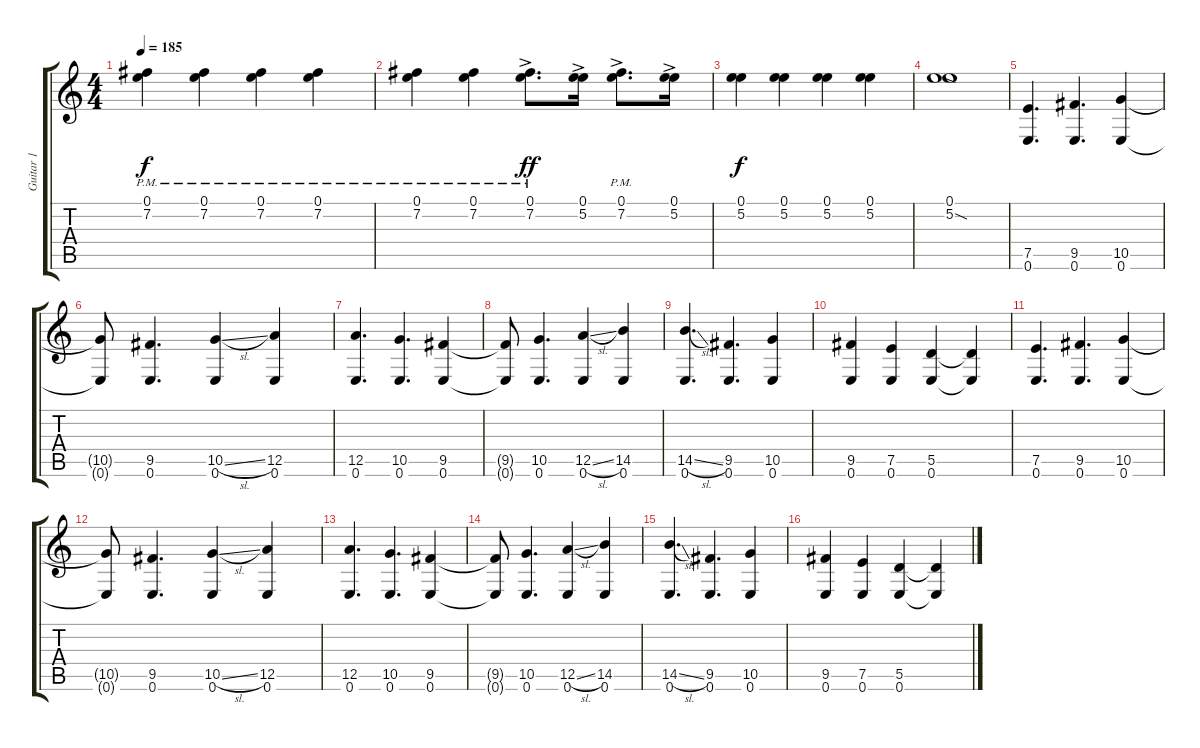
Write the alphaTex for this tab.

\track ("Guitar 1" "Guitar 1") {instrument overdrivenguitar}
\staff {score tabs}
\tuning (E4 B3 G3 D3 A2 E2) {hide}
\ts (4 4)
\tempo 185
\clef g2
\ks c
(0.1{pm} 7.2{pm}).4{dy f} (0.1{pm} 7.2{pm}).4 (0.1{pm} 7.2{pm}).4 (0.1{pm} 7.2{pm}).4 |
(0.1{pm} 7.2{pm}).4 (0.1{pm} 7.2{pm}).4 (0.1{pm} 7.2{ac pm}).8{d dy ff} (0.1{ac} 5.2).16 (0.1{pm} 7.2{ac pm}).8{d} (0.1{ac} 5.2).16 |
(0.1 5.2).4{dy f} (0.1 5.2).4 (0.1 5.2).4 (0.1 5.2).4 |
(0.1 5.2{sod}).1 |
(7.5 0.6).4{d} (9.5 0.6).4{d} (10.5 0.6).4 |
(10.5{t} 0.6{t}).8 (9.5 0.6).4{d} (10.5{sl} 0.6).4 (12.5 0.6).4 |
(12.5 0.6).4{d} (10.5 0.6).4{d} (9.5 0.6).4 |
(9.5{t} 0.6{t}).8 (10.5 0.6).4{d} (12.5{sl} 0.6).4 (14.5 0.6).4 |
(14.5{sl} 0.6).4{d} (9.5 0.6).4{d} (10.5 0.6).4 |
(9.5 0.6).4 (7.5 0.6).4 (5.5 0.6).4 (5.5{t} 0.6{t}).4 |
(7.5 0.6).4{d} (9.5 0.6).4{d} (10.5 0.6).4 |
(10.5{t} 0.6{t}).8 (9.5 0.6).4{d} (10.5{sl} 0.6).4 (12.5 0.6).4 |
(12.5 0.6).4{d} (10.5 0.6).4{d} (9.5 0.6).4 |
(9.5{t} 0.6{t}).8 (10.5 0.6).4{d} (12.5{sl} 0.6).4 (14.5 0.6).4 |
(14.5{sl} 0.6).4{d} (9.5 0.6).4{d} (10.5 0.6).4 |
(9.5 0.6).4 (7.5 0.6).4 (5.5 0.6).4 (5.5{t} 0.6{t}).4
